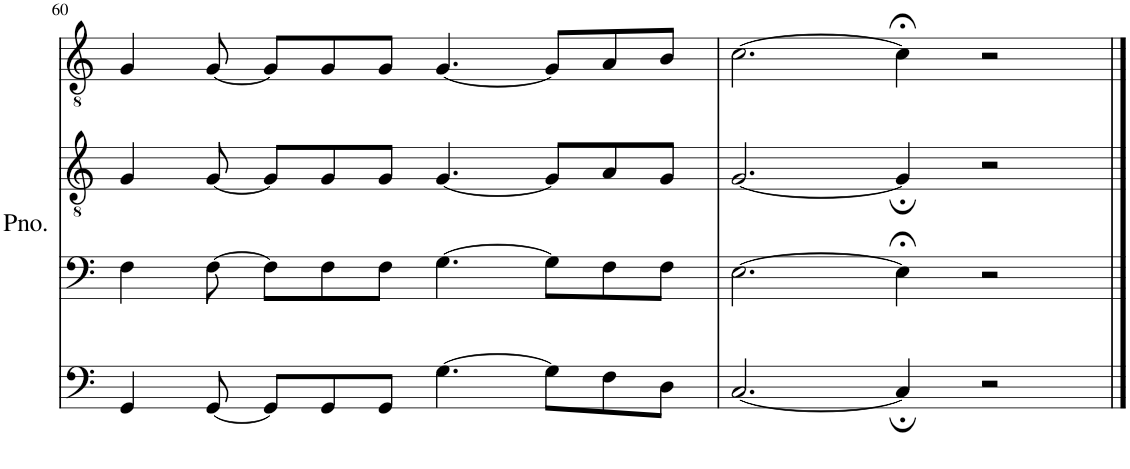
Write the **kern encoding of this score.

**kern	**kern	**kern	**kern
*part1	*part1	*part1	*part1
*staff4	*staff3	*staff2	*staff1
*I"Piano	*	*	*
*I'Pno.	*	*	*
!!LO:PB:g=z
*clefF4	*clefF4	*clefGv2	*clefGv2
*k[]	*k[]	*k[]	*k[]
*M12/8	*M12/8	*M12/8	*M12/8
=60	=60	=60	=60
4GG/	4F\	4G/	4G/
[8GG/	[8F\	[8G/	[8G/
8GG/L]	8F\L]	8G/L]	8G/L]
8GG/	8F\	8G/	8G/
8GG/J	8F\J	8G/J	8G/J
[4.G\	[4.G\	[4.G/	[4.G/
8G\L]	8G\L]	8G/L]	8G/L]
8F\	8F\	8A/	8A/
8D\J	8F\J	8G/J	8B/J
=61	=61	=61	=61
[2.C/	[2.E\	[2.G/	[2.c\
4C;/]	4E;<\]	4G;/]	4c;<\]
2r	2r	2r	2r
==	==	==	==
*-	*-	*-	*-
